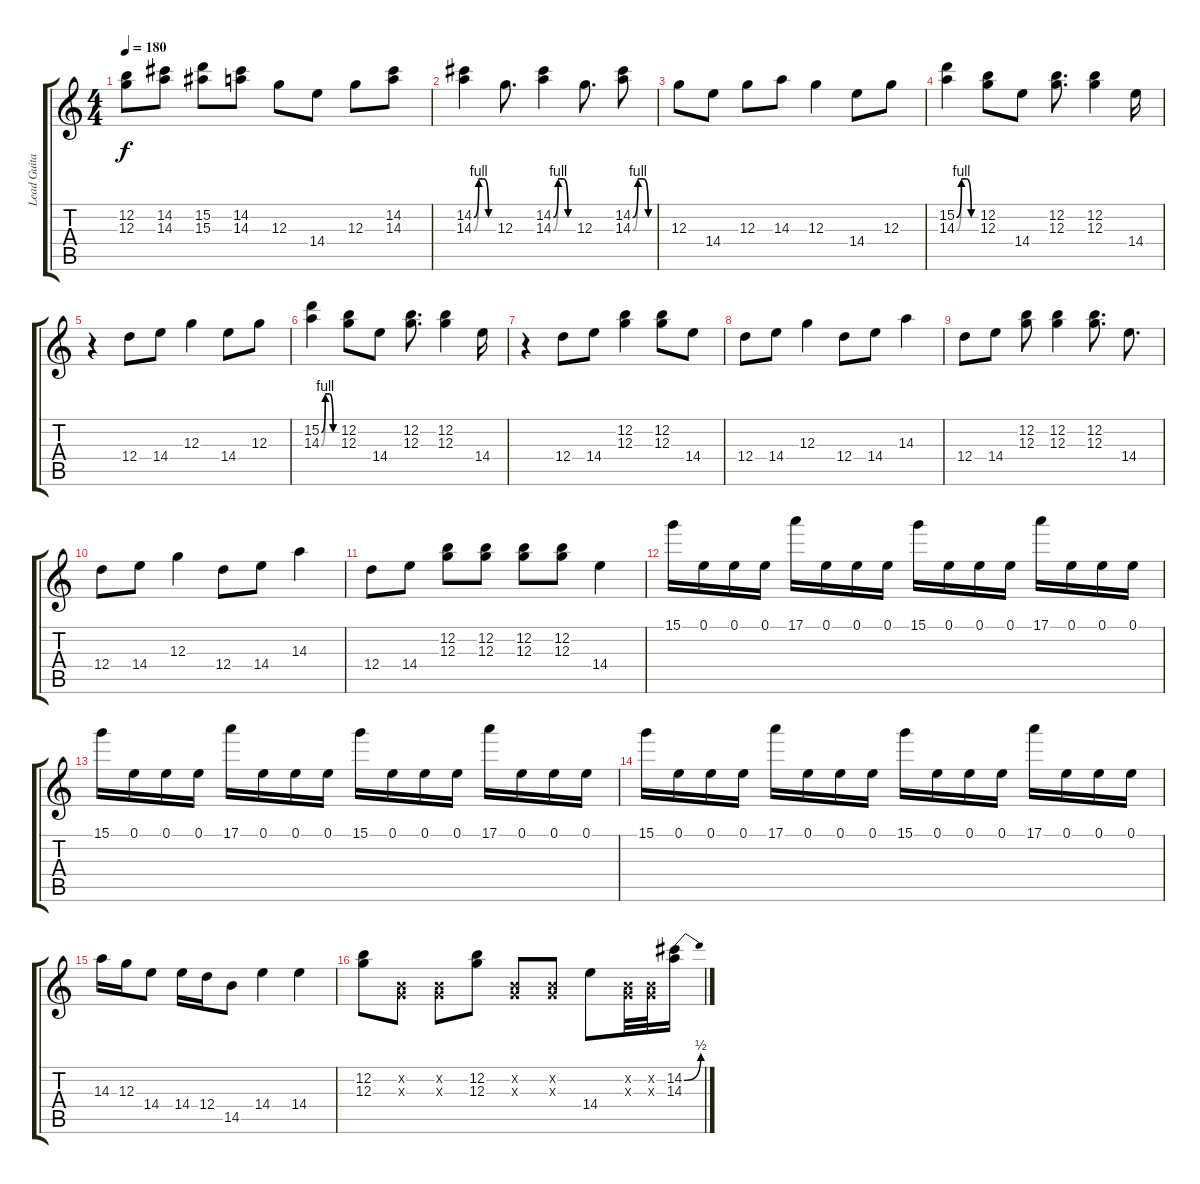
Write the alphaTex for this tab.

\track ("Lead Guitar" "Lead Guita") {instrument distortionguitar}
\staff {score tabs}
\tuning (E4 B3 G3 D3 A2 E2) {hide}
\ts (4 4)
\tempo 180
\clef g2
\ks c
(12.2 12.3).8{dy f} (14.2 14.3).8 (15.2 15.3).8 (14.2 14.3).8 12.3.8 14.4.8 12.3.8 (14.2 14.3).8 |
(14.2{be (custom 0 0 15 4 30 4 45 0 60 0)} 14.3{be (custom 0 0 15 4 30 4 45 0 60 0)}).4 12.3.8{d} (14.2{be (custom 0 0 15 4 30 4 45 0 60 0)} 14.3{be (custom 0 0 15 4 30 4 45 0 60 0)}).4 12.3.8{d} (14.2{be (custom 0 0 15 4 30 4 45 0 60 0)} 14.3{be (custom 0 0 15 4 30 4 45 0 60 0)}).8 |
12.3.8 14.4.8 12.3.8 14.3.8 12.3.4 14.4.8 12.3.8 |
(15.2{be (custom 0 0 15 4 30 4 45 0 60 0)} 14.3{be (custom 0 0 15 4 30 4 45 0 60 0)}).4 (12.2 12.3).8 14.4.8 (12.2 12.3).8{d} (12.2 12.3).4 14.4.16 |
r.4 12.4.8 14.4.8 12.3.4 14.4.8 12.3.8 |
(15.2{be (custom 0 0 15 4 30 4 45 0 60 0)} 14.3{be (custom 0 0 15 4 30 4 45 0 60 0)}).4 (12.2 12.3).8 14.4.8 (12.2 12.3).8{d} (12.2 12.3).4 14.4.16 |
r.4 12.4.8 14.4.8 (12.2 12.3).4 (12.2 12.3).8 14.4.8 |
12.4.8 14.4.8 12.3.4 12.4.8 14.4.8 14.3.4 |
12.4.8 14.4.8 (12.2 12.3).8 (12.2 12.3).4 (12.2 12.3).8{d} 14.4.8{d} |
12.4.8 14.4.8 12.3.4 12.4.8 14.4.8 14.3.4 |
12.4.8 14.4.8 (12.2 12.3).8 (12.2 12.3).8 (12.2 12.3).8 (12.2 12.3).8 14.4.4 |
15.1.16 0.1.16 0.1.16 0.1.16 17.1.16 0.1.16 0.1.16 0.1.16 15.1.16 0.1.16 0.1.16 0.1.16 17.1.16 0.1.16 0.1.16 0.1.16 |
15.1.16 0.1.16 0.1.16 0.1.16 17.1.16 0.1.16 0.1.16 0.1.16 15.1.16 0.1.16 0.1.16 0.1.16 17.1.16 0.1.16 0.1.16 0.1.16 |
15.1.16 0.1.16 0.1.16 0.1.16 17.1.16 0.1.16 0.1.16 0.1.16 15.1.16 0.1.16 0.1.16 0.1.16 17.1.16 0.1.16 0.1.16 0.1.16 |
14.3.16 12.3.16 14.4.8 14.4.16 12.4.16 14.5.8 14.4.4 14.4.4 |
(12.2 12.3).8 (0.2{x} 0.3{x}).8 (0.2{x} 0.3{x}).8 (12.2 12.3).8 (0.2{x} 0.3{x}).8 (0.2{x} 0.3{x}).8 14.4.8 (0.2{x} 0.3{x}).32 (0.2{x} 0.3{x}).32 (14.2{be (bend 0 0 60 2)} 14.3).16
